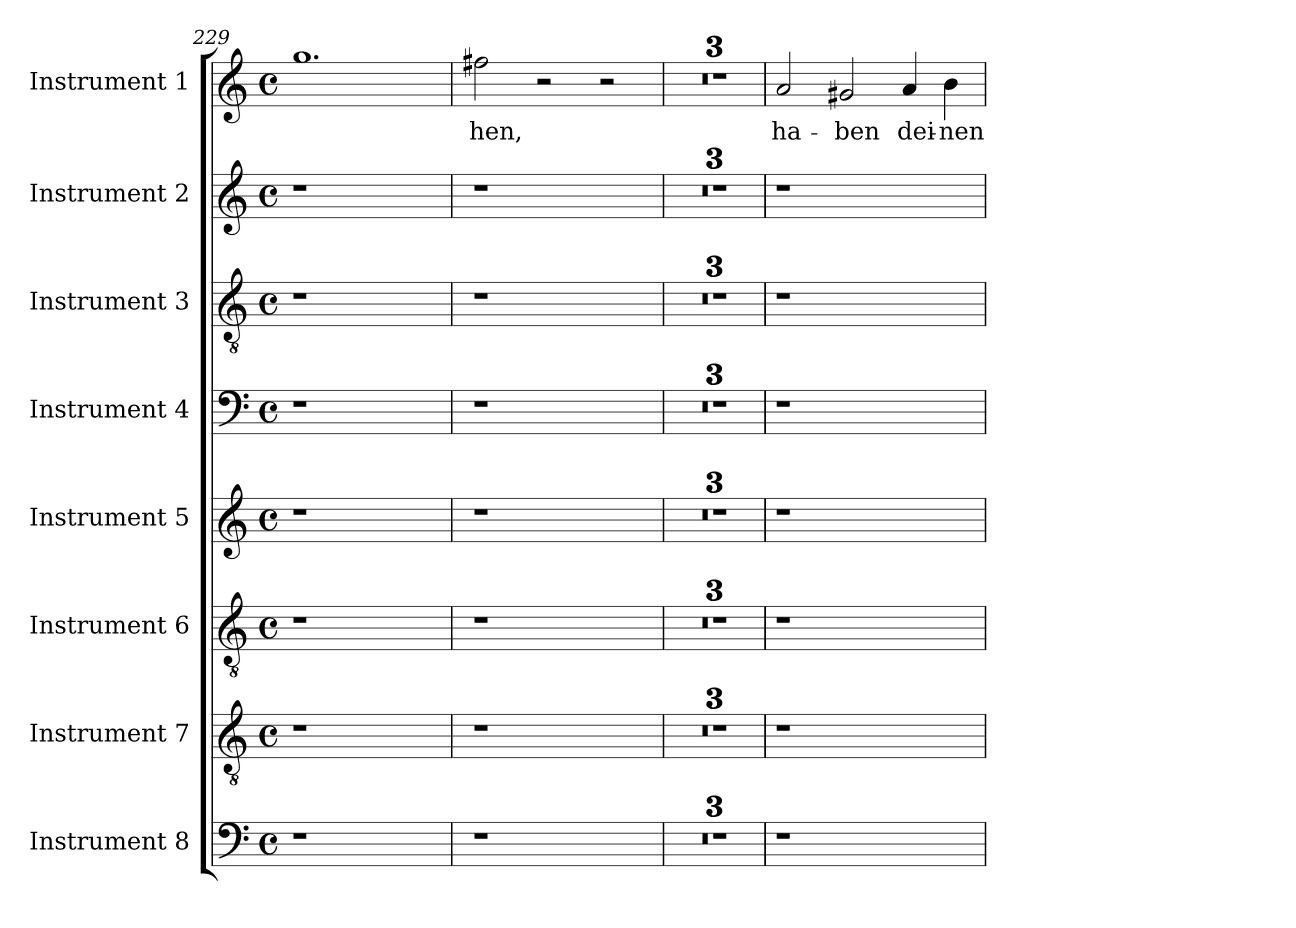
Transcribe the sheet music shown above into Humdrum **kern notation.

**kern	**kern	**kern	**kern	**kern	**kern	**kern	**kern	**text
*part8	*part7	*part6	*part5	*part4	*part3	*part2	*part1	*part1
*staff8	*staff7	*staff6	*staff5	*staff4	*staff3	*staff2	*staff1	*staff1
*I"Instrument 8	*I"Instrument 7	*I"Instrument 6	*I"Instrument 5	*I"Instrument 4	*I"Instrument 3	*I"Instrument 2	*I"Instrument 1	*
*clefF4	*clefGv2	*clefGv2	*clefG2	*clefF4	*clefGv2	*clefG2	*clefG2	*
*M4/4	*M4/4	*M4/4	*M4/4	*M4/4	*M4/4	*M4/4	*M4/4	*
*met(c)	*met(c)	*met(c)	*met(c)	*met(c)	*met(c)	*met(c)	*met(c)	*
=229	=229	=229	=229	=229	=229	=229	=229	=229
1r	1r	1r	1r	1r	1r	1r	1.gg	.
2ryy	2ryy	2ryy	2ryy	2ryy	2ryy	2ryy	.	.
=230	=230	=230	=230	=230	=230	=230	=230	=230
!	!	!	!	!	!	!	!	!LO:LY:b:cj
1r	1r	1r	1r	1r	1r	1r	2ff#X\	-hen,
.	.	.	.	.	.	.	2r	.
2ryy	2ryy	2ryy	2ryy	2ryy	2ryy	2ryy	2r	.
=231	=231	=231	=231	=231	=231	=231	=231	=231
1r	1r	1r	1r	1r	1r	1r	1r	.
=232	=232	=232	=232	=232	=232	=232	=232	=232
1r	1r	1r	1r	1r	1r	1r	1r	.
=233	=233	=233	=233	=233	=233	=233	=233	=233
1r	1r	1r	1r	1r	1r	1r	1r	.
!!LO:LB:g=z
=234	=234	=234	=234	=234	=234	=234	=234	=234
!	!	!	!	!	!	!	!	!LO:LY:b
1r	1r	1r	1r	1r	1r	1r	2a/	ha-
!	!	!	!	!	!	!	!	!LO:LY:b:rj
.	.	.	.	.	.	.	2g#X/	-ben
!	!	!	!	!	!	!	!	!LO:LY:b
2ryy	2ryy	2ryy	2ryy	2ryy	2ryy	2ryy	4a/	dei-
!	!	!	!	!	!	!	!	!LO:LY:b:rj
.	.	.	.	.	.	.	4b\	-nen
=	=	=	=	=	=	=	=	=
*-	*-	*-	*-	*-	*-	*-	*-	*-
